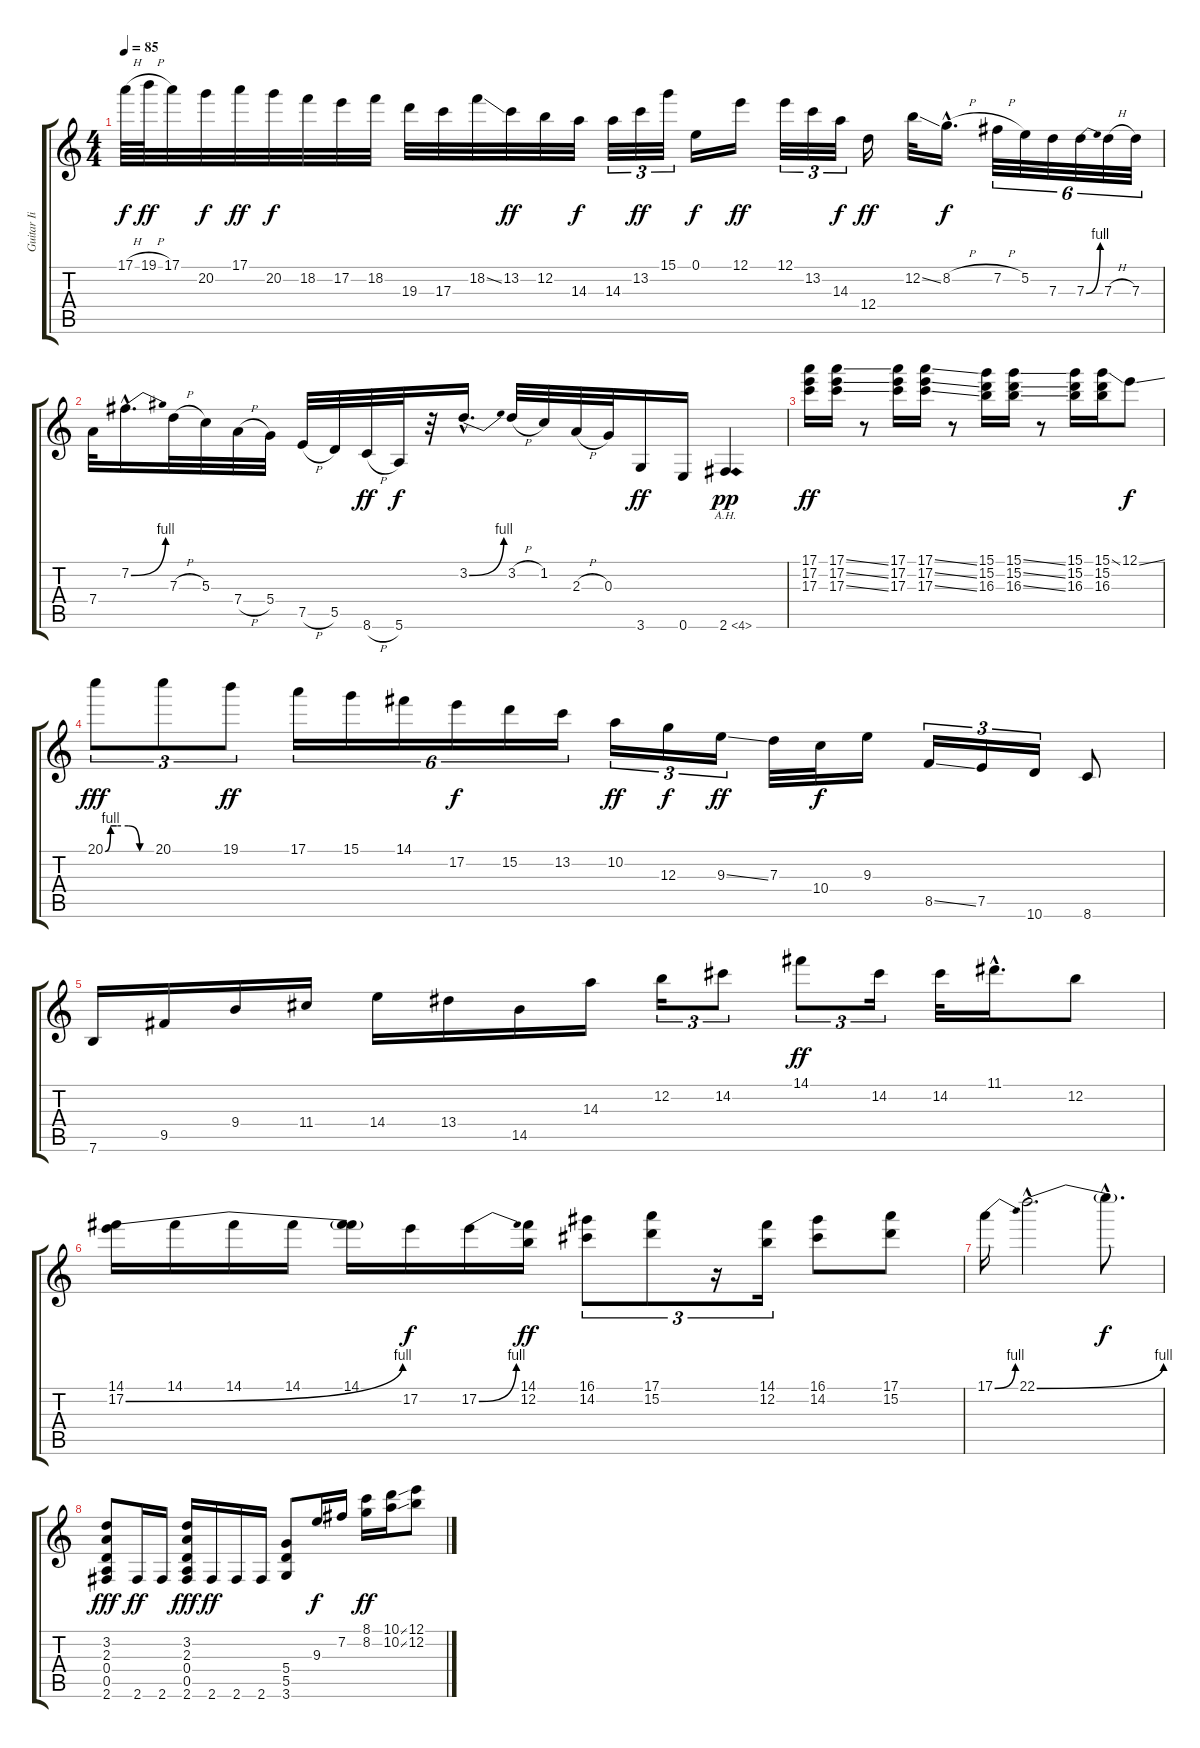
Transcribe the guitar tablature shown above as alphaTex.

\track ("Guitar Ii" "Guitar Ii") {instrument distortionguitar}
\staff {score tabs}
\tuning (E4 B3 G3 D3 A2 E2) {hide}
\ts (4 4)
\tempo 85
\clef g2
\ks c
17.1{h}.64{dy f} 19.1{h}.64{dy ff} 17.1.32 20.2.32{dy f} 17.1.32{dy ff} 20.2.32{dy f} 18.2.32 17.2.32 18.2.32 19.3.32 17.3.32 18.2{ss}.32 13.2.32{dy ff} 12.2.32 14.3.32{dy f} 14.3.32{tu (3 2)} 13.2.32{tu (3 2) dy ff} 15.1.32{tu (3 2)} 0.1.16{dy f} 12.1.16{dy ff} 12.1.32{tu (3 2)} 13.2.32{tu (3 2)} 14.3.32{tu (3 2) dy f} 12.4.16{dy ff} 12.2{ss}.32 8.2{h hac}.16{d dy f} 7.2{h}.32{tu (6 4)} 5.2.32{tu (6 4)} 7.3.32{tu (6 4)} 7.3{be (bend 0 0 60 4)}.32{tu (6 4)} 7.3{h}.32{tu (6 4)} 7.3.32{tu (6 4)} |
7.4.32 7.2{be (bend 0 0 60 4) hac}.16{d} 7.3{h}.32 5.3.32 7.4{h}.32 5.4.32 7.5{h}.32 5.5.32 8.6{h}.32{dy ff} 5.6.32{dy f} r.32 3.2{be (bend 0 0 60 4) hac}.16{d} 3.2{h}.32 1.2.32 2.3{h}.32 0.3.32 3.6.16{dy ff} 0.6.16 2.6{ah 2}.4{dy pp} |
(17.1 17.2 17.3).16{dy ff} (17.1{ss} 17.2{ss} 17.3{ss}).16 r.8 (17.1 17.2 17.3).16 (17.1{ss} 17.2{ss} 17.3{ss}).16 r.8 (15.1 15.2 16.3).16 (15.1{ss} 15.2{ss} 16.3{ss}).16 r.8 (15.1 15.2 16.3).16 (15.1{ss} 15.2 16.3).16 12.1{ss}.8{dy f} |
20.1{be (custom 0 0 7 4 15 4 30 4 45 0 60 0)}.8{tu (3 2) dy fff} 20.1.8{tu (3 2)} 19.1.8{tu (3 2) dy ff} 17.1.16{tu (6 4)} 15.1.16{tu (6 4)} 14.1.16{tu (6 4)} 17.2.16{tu (6 4) dy f} 15.2.16{tu (6 4)} 13.2.16{tu (6 4)} 10.2.16{tu (3 2) dy ff} 12.3.16{tu (3 2) dy f} 9.3{ss}.16{tu (3 2) dy ff} 7.3.32 10.4.32{dy f} 9.3.16 8.5{ss}.16{tu (3 2)} 7.5.16{tu (3 2)} 10.6.16{tu (3 2)} 8.6.8 |
7.6.16 9.5.16 9.4.16 11.4.16 14.4.16 13.4.16 14.5.16 14.3.16 12.2.16{tu (3 2)} 14.2.8{tu (3 2)} 14.1.8{tu (3 2) dy ff} 14.2.16{tu (3 2)} 14.2.32 11.1{hac}.16{d} 12.2.8 |
(14.1 17.2{be (bend 0 0 60 4)}).16 14.1.16 14.1.16 14.1.16 (14.1 17.2{t}).16 17.2.16{dy f} 17.2{be (bend 0 0 60 4)}.16 (14.1 12.2).16{dy ff} (16.1 14.2).8{tu (3 2)} (17.1 15.2).8{tu (3 2)} r.16{tu (3 2)} (14.1 12.2).16{tu (3 2)} (16.1 14.2).8 (17.1 15.2).8 |
17.1{be (bend 0 0 60 4)}.16 22.1{be (bend 0 0 60 4) hac}.2{d} 22.1{hac t}.8{d dy f} |
(3.2 2.3 0.4 0.5 2.6).8{dy fff} 2.6.16{dy ff} 2.6.16 (3.2 2.3 0.4 0.5 2.6).16{dy fff} 2.6.16{dy ff} 2.6.16 2.6.16 (5.4 5.5 3.6).8 9.3.16{dy f} 7.2.16 (8.1 8.2).16{dy ff} (10.1{ss} 10.2{ss}).16 (12.1 12.2).8
